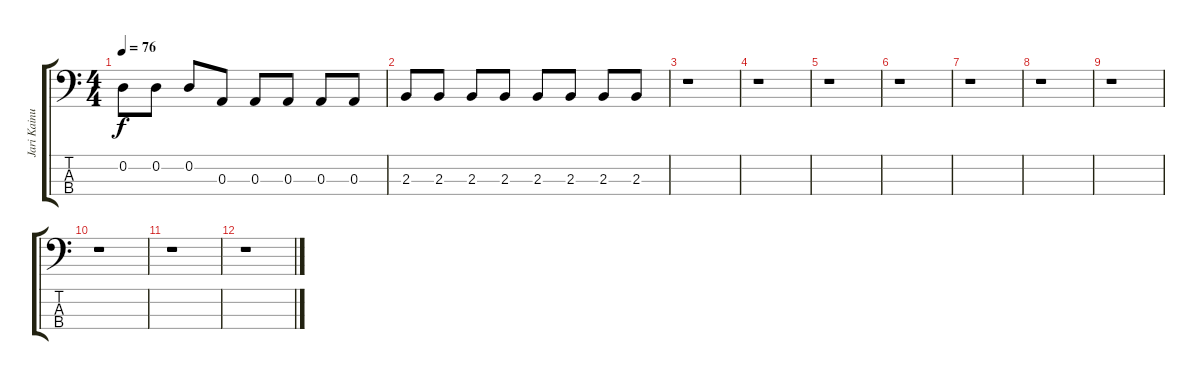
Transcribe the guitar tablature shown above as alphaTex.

\track ("Jari Kainulainen" "Jari Kainu") {instrument electricbassfinger}
\staff {score tabs}
\tuning (G2 D2 A1 E1) {hide}
\ts (4 4)
\tempo 76
\clef f4
\ks c
0.2.8{dy f volume 7} 0.2.8{volume 7} 0.2.8{volume 6} 0.3.8{volume 6} 0.3.8{volume 5} 0.3.8{volume 5} 0.3.8{volume 4} 0.3.8{volume 4} |
2.3.8{volume 4} 2.3.8{volume 3} 2.3.8{volume 3} 2.3.8{volume 2} 2.3.8{volume 2} 2.3.8{volume 1} 2.3.8{volume 1} 2.3.8{volume 0} |
r.1 |
r.1 |
r.1 |
r.1 |
r.1 |
r.1 |
r.1 |
r.1 |
r.1 |
r.1
